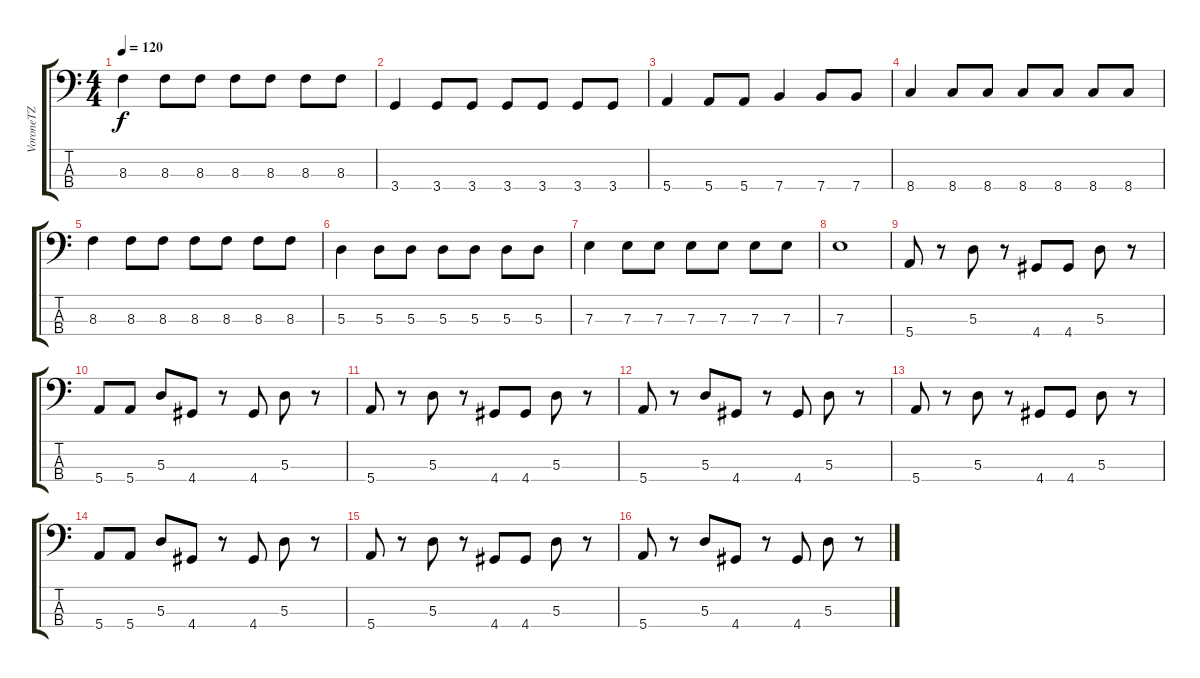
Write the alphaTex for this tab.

\track ("VoroneTZ" "VoroneTZ") {instrument electricbassfinger}
\staff {score tabs}
\tuning (G2 D2 A1 E1) {hide}
\ts (4 4)
\tempo 120
\clef f4
\ks c
8.3.4{dy f} 8.3.8 8.3.8 8.3.8 8.3.8 8.3.8 8.3.8 |
3.4.4 3.4.8 3.4.8 3.4.8 3.4.8 3.4.8 3.4.8 |
5.4.4 5.4.8 5.4.8 7.4.4 7.4.8 7.4.8 |
8.4.4 8.4.8 8.4.8 8.4.8 8.4.8 8.4.8 8.4.8 |
8.3.4 8.3.8 8.3.8 8.3.8 8.3.8 8.3.8 8.3.8 |
5.3.4 5.3.8 5.3.8 5.3.8 5.3.8 5.3.8 5.3.8 |
7.3.4 7.3.8 7.3.8 7.3.8 7.3.8 7.3.8 7.3.8 |
7.3.1 |
5.4.8 r.8 5.3.8 r.8 4.4.8 4.4.8 5.3.8 r.8 |
5.4.8 5.4.8 5.3.8 4.4.8 r.8 4.4.8 5.3.8 r.8 |
5.4.8 r.8 5.3.8 r.8 4.4.8 4.4.8 5.3.8 r.8 |
5.4.8 r.8 5.3.8 4.4.8 r.8 4.4.8 5.3.8 r.8 |
5.4.8 r.8 5.3.8 r.8 4.4.8 4.4.8 5.3.8 r.8 |
5.4.8 5.4.8 5.3.8 4.4.8 r.8 4.4.8 5.3.8 r.8 |
5.4.8 r.8 5.3.8 r.8 4.4.8 4.4.8 5.3.8 r.8 |
5.4.8 r.8 5.3.8 4.4.8 r.8 4.4.8 5.3.8 r.8
